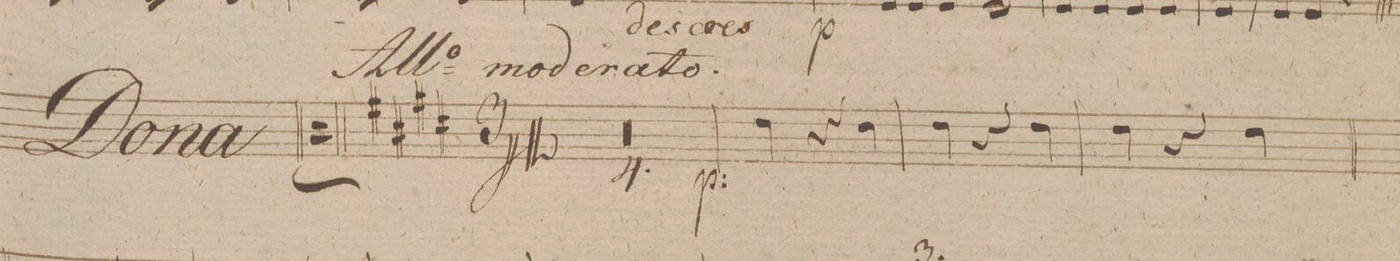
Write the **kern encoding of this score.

**kern	**dynam
*I"Viola	*
*clefC3	*
*k[f#c#g#d#]	*
*M3/4	*
*all\right	*
0.r	.
=2	=2
=3	=3
=4	=4
=5	=5
4e	p
4r	.
4e	.
=6	=6
4e	.
4r	.
4e	.
=7	=7
4e	.
4r	.
4e	.
=8	=8
*-	*-
